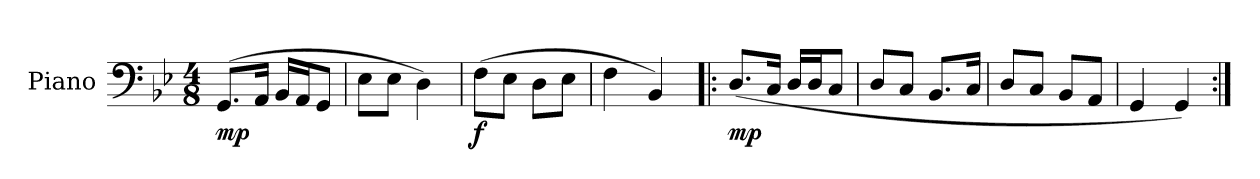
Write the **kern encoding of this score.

**kern	**dynam
*part1	*part1
*staff1	*staff1
*I"Piano	*
*I'Pno.	*
*clefF4	*
*k[b-e-]	*
*M4/8	*
*MM50	*
=1	=1
!	!LO:DY:b
(8.GG/L	mp
16AA/Jk	.
16BB-/LL	.
16AA/J	.
8GG/J	.
=2	=2
8E-\L	.
8E-\J	.
4D\)	.
=3	=3
!	!LO:DY:b
(8F\L	f
8E-\J	.
8D\L	.
8E-\J	.
=4	=4
4F\	.
4BB-/)	.
!!LO:LB:g=z
=5!|:	=5!|:
!	!LO:DY:b
(8.D/L	mp
16C/Jk	.
16D/LL	.
16D/J	.
8C/J	.
=6	=6
8D/L	.
8C/J	.
8.BB-/L	.
16C/Jk	.
=7	=7
8D/L	.
8C/J	.
8BB-/L	.
8AA/J	.
=8	=8
4GG/	.
4GG/)	.
=:|!	=:|!
*-	*-
